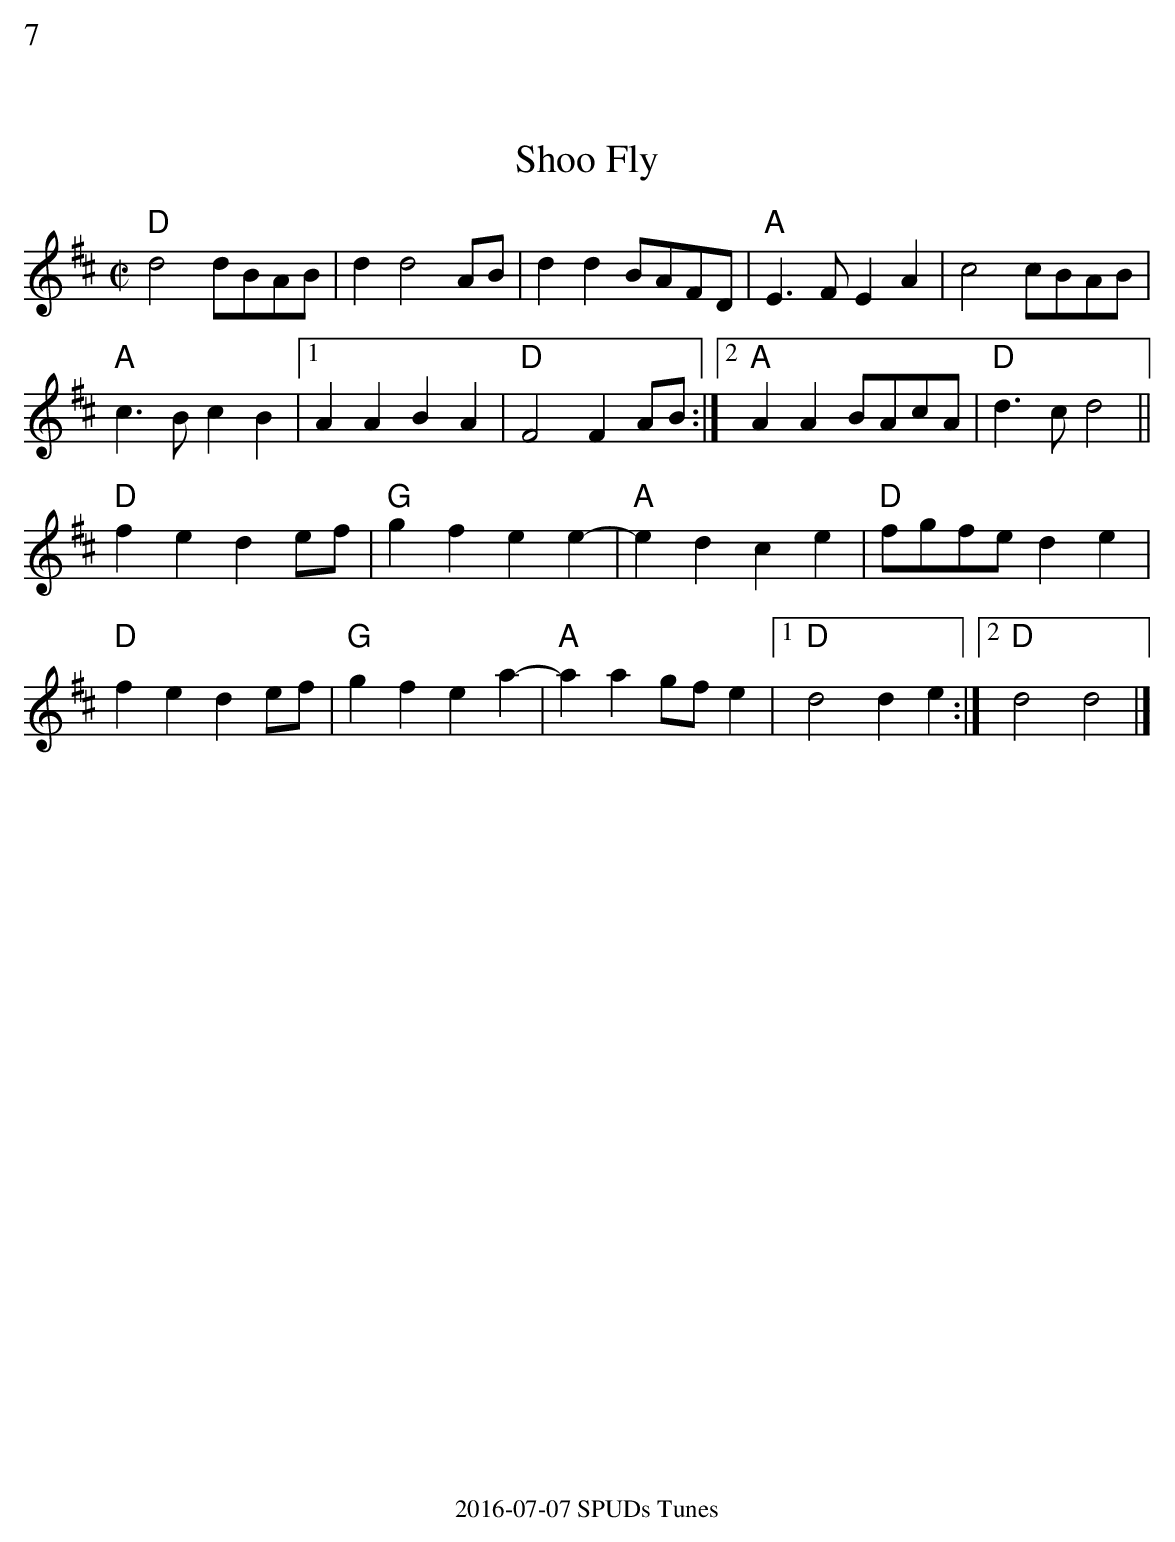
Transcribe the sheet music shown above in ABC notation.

X:1
%%text 7
T: Shoo Fly
M:C|
K:D
"D"d4 dBAB | d2 d4 AB | d2d2  BAFD | "A" E2>F2 E2A2 | c4 cBAB|
"A"c2>B2 c2B2 |1A2A2B2A2 | "D"F4 F2 AB:|2"A"A2A2 BAcA| "D"d2>c2 d4||
"D"f2e2d2 ef | "G"g2f2e2e2-|"A"e2d2c2e2 | "D"fgfe d2e2|
"D"f2e2d2 ef|"G"g2f2e2a2-|"A"a2 a2 gf e2 |1"D"d4 d2 e2 :|2"D"d4d4|]
